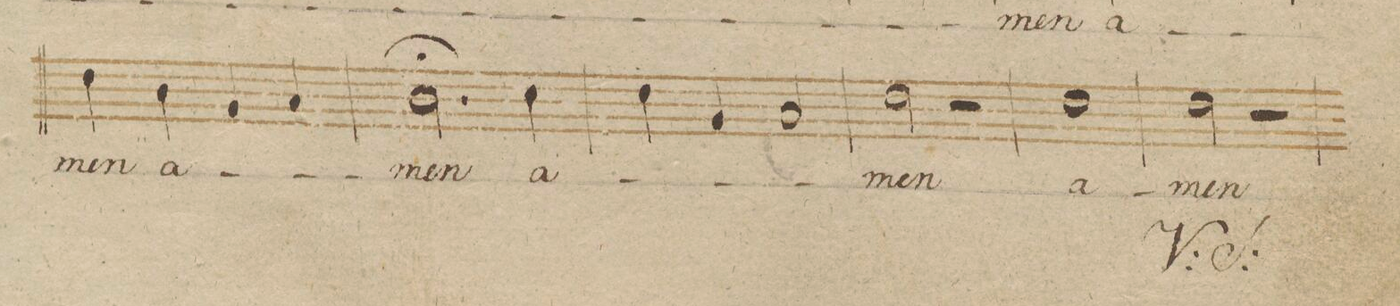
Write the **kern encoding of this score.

**kern	**text	**dynam
*I"Basso.	*	*
*clefF4	*	*
*k[b-]	*	*
*met(c)	*	*
*M4/4	*	*
4F\	-men	.
4D\	a-	.
4BB-/	.	.
4C/	.	.
=270	=270	=270
2.D;\	-men	.
4E\	a-	.
=271	=271	=271
4F\	.	.
4BB-/	.	.
2C/	.	.
=272	=272	=272
2F\	-men	.
2r	.	.
=273	=273	=273
1F	a-	.
=274	=274	=274
2F\	-men	.
2r	.	.
=275	=275	=275
*-	*-	*-
